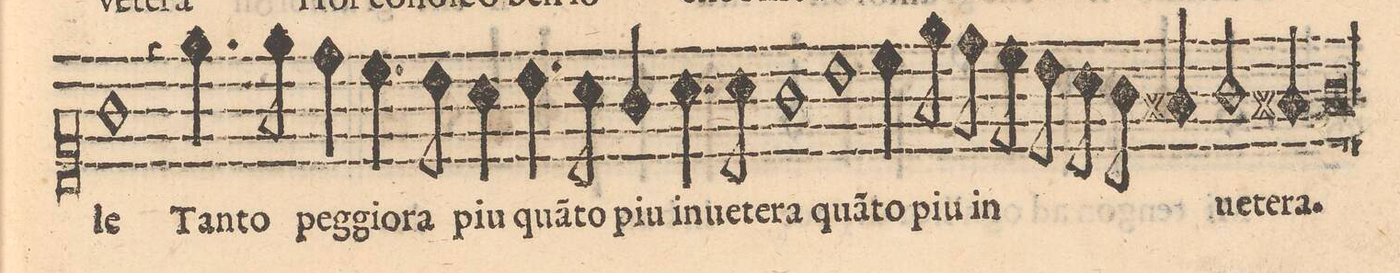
**kern	**text
*I"CANTO	*
*clefC1	*
*k[]	*
*met(C)	*
*M4/2	*
=42-	=42-
4r	.
4.ee\	Tan-
8ee\	-to
4dd\	peg-
4.cc\	-gio-
8b\	-ra
4a\	piu
4.b\	quã(n)-
=43-	=43-
8a\	-to
4g/	piu
4.a\	in-
8a\	-ue-
1g	-tera
=44-	=44-
1b	quã(n)-
4cc\	-to
8ee\	piu
8dd\	in-
8cc\	.
8b\	.
8a\	.
8g\	.
=45-	=45-
4f#X/	.
2g/	-ve-
4f#X/	-te-
1gl	-ra.
==	==
*-	*-
